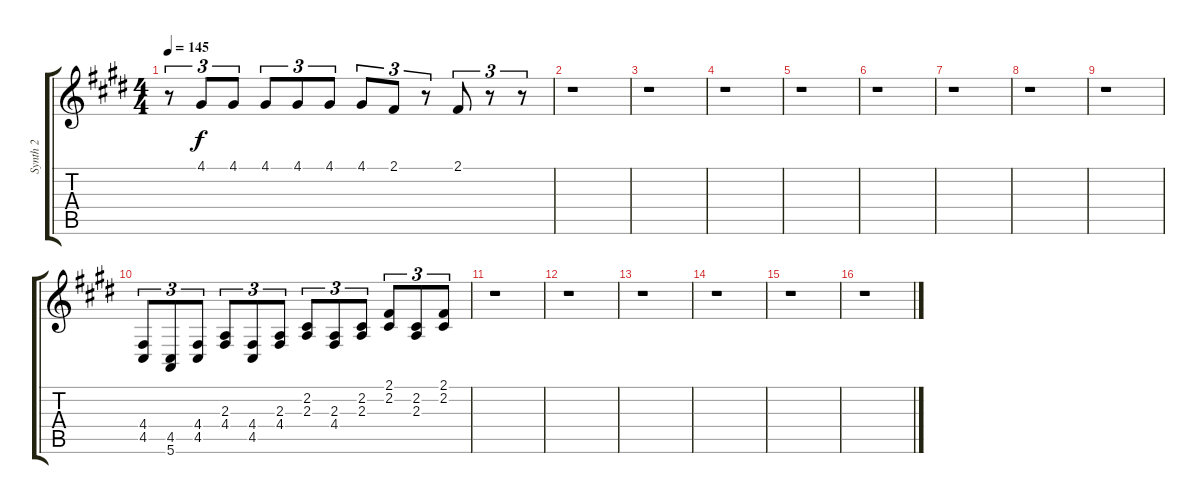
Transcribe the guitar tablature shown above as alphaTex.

\track ("Synth 2" "Synth 2") {solo instrument synthbrass2}
\staff {score tabs}
\tuning (E4 B3 G3 D3 A2 E2) {hide}
\ts (4 4)
\tempo 145
\clef g2
\ks e
r.8{tu (3 2) dy f} 4.1.8{tu (3 2)} 4.1.8{tu (3 2)} 4.1.8{tu (3 2)} 4.1.8{tu (3 2)} 4.1.8{tu (3 2)} 4.1.8{tu (3 2)} 2.1.8{tu (3 2)} r.8{tu (3 2)} 2.1.8{tu (3 2)} r.8{tu (3 2)} r.8{tu (3 2)} |
r.1 |
r.1 |
r.1 |
r.1 |
r.1 |
r.1 |
r.1 |
r.1 |
(4.4 4.5).8{tu (3 2)} (4.5 5.6).8{tu (3 2)} (4.4 4.5).8{tu (3 2)} (2.3 4.4).8{tu (3 2)} (4.4 4.5).8{tu (3 2)} (2.3 4.4).8{tu (3 2)} (2.2 2.3).8{tu (3 2)} (2.3 4.4).8{tu (3 2)} (2.2 2.3).8{tu (3 2)} (2.1 2.2).8{tu (3 2)} (2.2 2.3).8{tu (3 2)} (2.1 2.2).8{tu (3 2)} |
r.1 |
r.1 |
r.1 |
r.1 |
r.1 |
r.1
